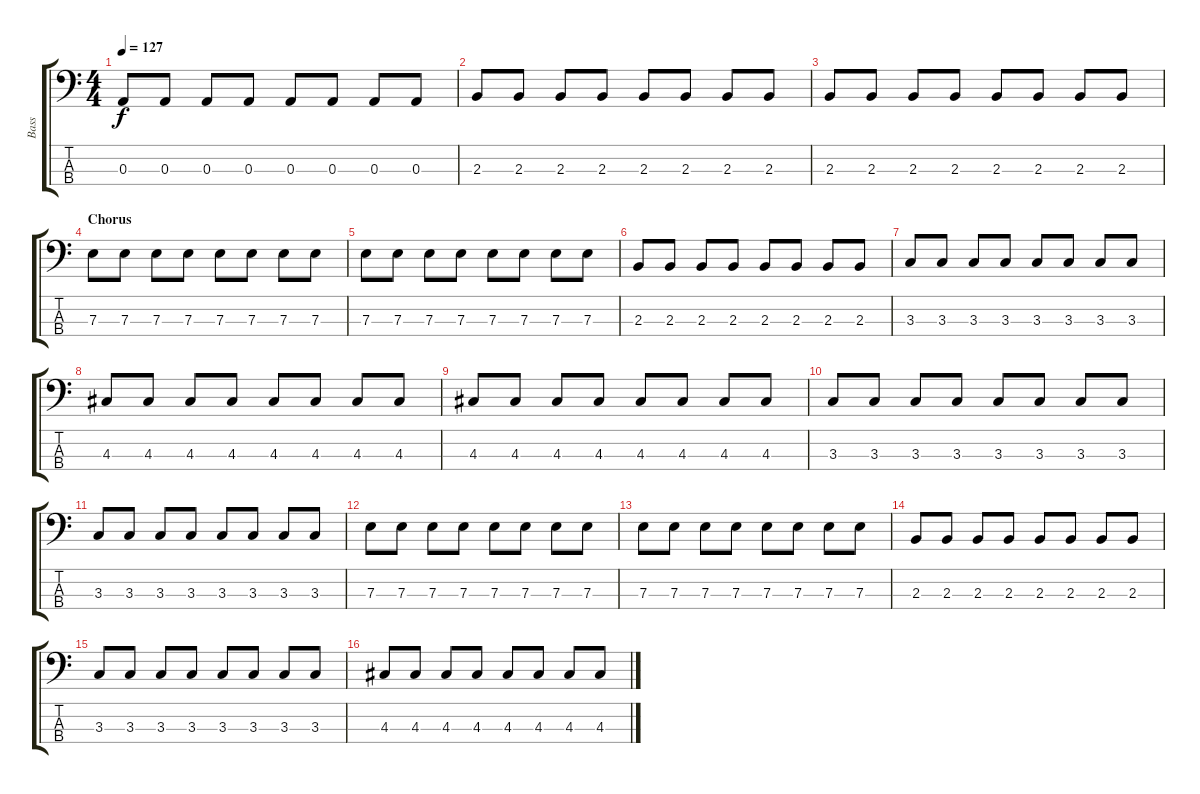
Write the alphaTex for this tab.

\track ("Bass" "Bass") {instrument electricbassfinger}
\staff {score tabs}
\tuning (G2 D2 A1 E1) {hide}
\ts (4 4)
\tempo 127
\clef f4
\ks c
0.3.8{dy f} 0.3.8 0.3.8 0.3.8 0.3.8 0.3.8 0.3.8 0.3.8 |
2.3.8 2.3.8 2.3.8 2.3.8 2.3.8 2.3.8 2.3.8 2.3.8 |
2.3.8 2.3.8 2.3.8 2.3.8 2.3.8 2.3.8 2.3.8 2.3.8 |
\section ("" "Chorus")
7.3.8{volume 12} 7.3.8 7.3.8 7.3.8 7.3.8 7.3.8 7.3.8 7.3.8 |
7.3.8 7.3.8 7.3.8 7.3.8 7.3.8 7.3.8 7.3.8 7.3.8 |
2.3.8 2.3.8 2.3.8 2.3.8 2.3.8 2.3.8 2.3.8 2.3.8 |
3.3.8 3.3.8 3.3.8 3.3.8 3.3.8 3.3.8 3.3.8 3.3.8 |
4.3.8 4.3.8 4.3.8 4.3.8 4.3.8 4.3.8 4.3.8 4.3.8 |
4.3.8 4.3.8 4.3.8 4.3.8 4.3.8 4.3.8 4.3.8 4.3.8 |
3.3.8 3.3.8 3.3.8 3.3.8 3.3.8 3.3.8 3.3.8 3.3.8 |
3.3.8 3.3.8 3.3.8 3.3.8 3.3.8 3.3.8 3.3.8 3.3.8 |
7.3.8 7.3.8 7.3.8 7.3.8 7.3.8 7.3.8 7.3.8 7.3.8 |
7.3.8 7.3.8 7.3.8 7.3.8 7.3.8 7.3.8 7.3.8 7.3.8 |
2.3.8 2.3.8 2.3.8 2.3.8 2.3.8 2.3.8 2.3.8 2.3.8 |
3.3.8 3.3.8 3.3.8 3.3.8 3.3.8 3.3.8 3.3.8 3.3.8 |
4.3.8 4.3.8 4.3.8 4.3.8 4.3.8 4.3.8 4.3.8 4.3.8
